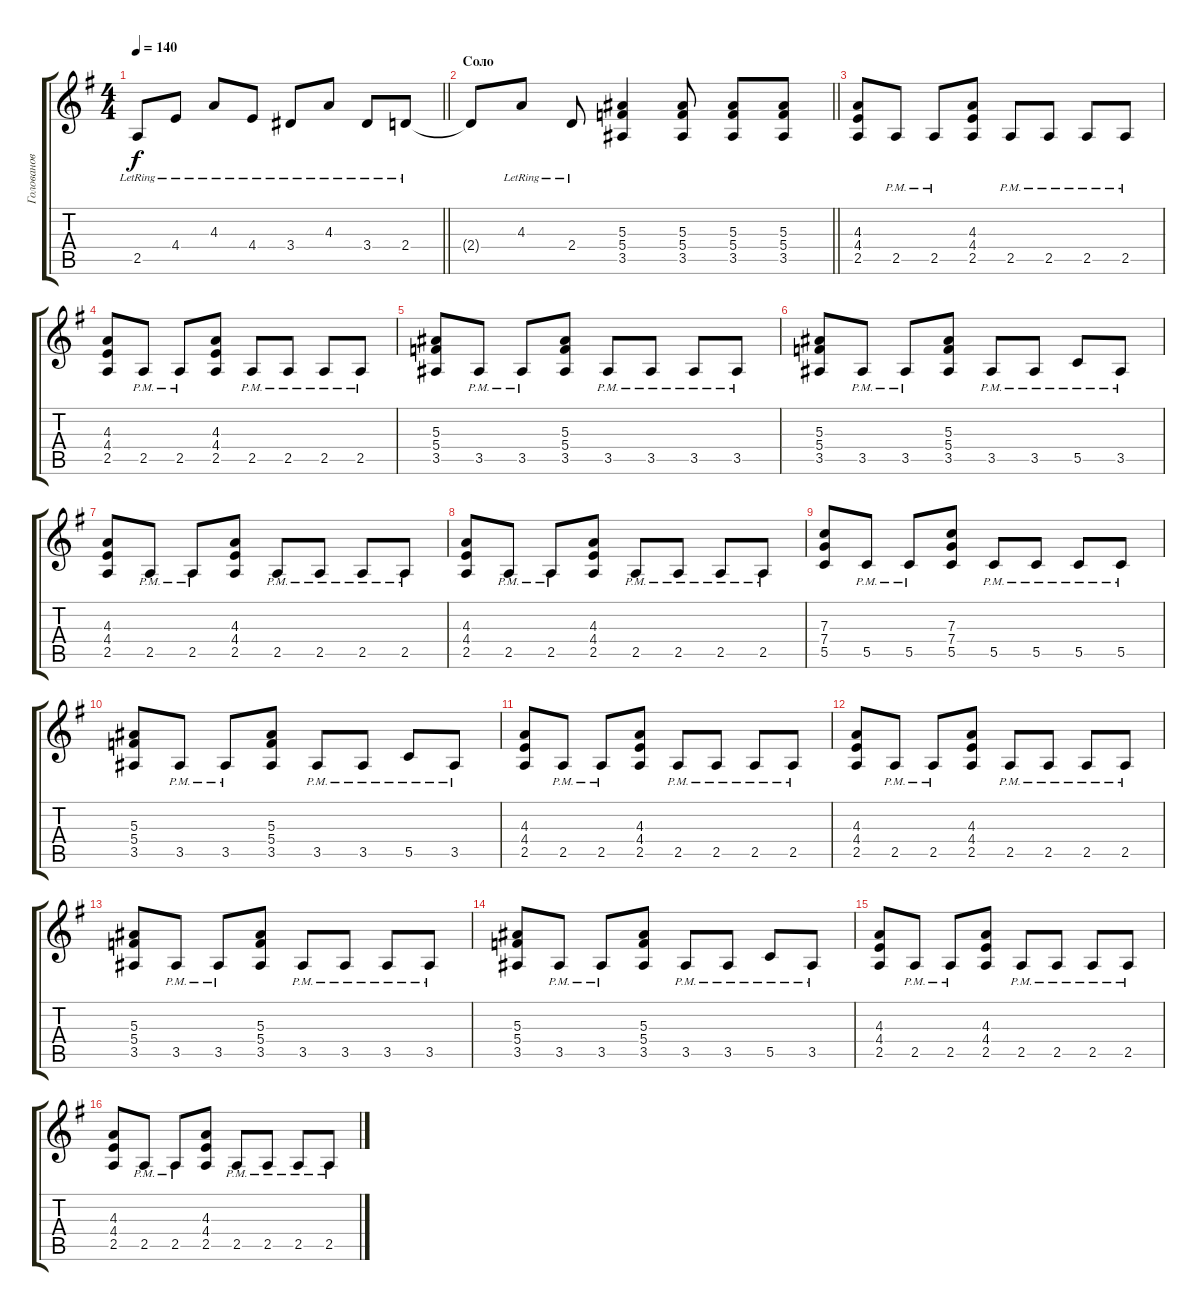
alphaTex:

\track ("Голованов" "Голованов") {instrument distortionguitar}
\staff {score tabs}
\tuning (D4 A3 F3 C3 G2 D2) {hide}
\ts (4 4)
\tempo 140
\clef g2
\barLineRight lightlight
\ks g
2.5{lr}.8{dy f} 4.4{lr}.8 4.3{lr}.8 4.4{lr}.8 3.4{lr}.8 4.3{lr}.8 3.4{lr}.8 2.4{lr}.8 |
\section ("" "Соло")
\barLineRight lightlight
2.4{t}.8 4.3{lr}.8 2.4{lr}.8 (5.3 5.4 3.5).4 (5.3 5.4 3.5).8 (5.3 5.4 3.5).8 (5.3 5.4 3.5).8 |
(4.3 4.4 2.5).8 2.5{pm}.8 2.5{pm}.8 (4.3 4.4 2.5).8 2.5{pm}.8 2.5{pm}.8 2.5{pm}.8 2.5{pm}.8 |
(4.3 4.4 2.5).8 2.5{pm}.8 2.5{pm}.8 (4.3 4.4 2.5).8 2.5{pm}.8 2.5{pm}.8 2.5{pm}.8 2.5{pm}.8 |
(5.3 5.4 3.5).8 3.5{pm}.8 3.5{pm}.8 (5.3 5.4 3.5).8 3.5{pm}.8 3.5{pm}.8 3.5{pm}.8 3.5{pm}.8 |
(5.3 5.4 3.5).8 3.5{pm}.8 3.5{pm}.8 (5.3 5.4 3.5).8 3.5{pm}.8 3.5{pm}.8 5.5{pm}.8 3.5{pm}.8 |
(4.3 4.4 2.5).8 2.5{pm}.8 2.5{pm}.8 (4.3 4.4 2.5).8 2.5{pm}.8 2.5{pm}.8 2.5{pm}.8 2.5{pm}.8 |
(4.3 4.4 2.5).8 2.5{pm}.8 2.5{pm}.8 (4.3 4.4 2.5).8 2.5{pm}.8 2.5{pm}.8 2.5{pm}.8 2.5{pm}.8 |
(7.3 7.4 5.5).8 5.5{pm}.8 5.5{pm}.8 (7.3 7.4 5.5).8 5.5{pm}.8 5.5{pm}.8 5.5{pm}.8 5.5{pm}.8 |
(5.3 5.4 3.5).8 3.5{pm}.8 3.5{pm}.8 (5.3 5.4 3.5).8 3.5{pm}.8 3.5{pm}.8 5.5{pm}.8 3.5{pm}.8 |
(4.3 4.4 2.5).8 2.5{pm}.8 2.5{pm}.8 (4.3 4.4 2.5).8 2.5{pm}.8 2.5{pm}.8 2.5{pm}.8 2.5{pm}.8 |
(4.3 4.4 2.5).8 2.5{pm}.8 2.5{pm}.8 (4.3 4.4 2.5).8 2.5{pm}.8 2.5{pm}.8 2.5{pm}.8 2.5{pm}.8 |
(5.3 5.4 3.5).8 3.5{pm}.8 3.5{pm}.8 (5.3 5.4 3.5).8 3.5{pm}.8 3.5{pm}.8 3.5{pm}.8 3.5{pm}.8 |
(5.3 5.4 3.5).8 3.5{pm}.8 3.5{pm}.8 (5.3 5.4 3.5).8 3.5{pm}.8 3.5{pm}.8 5.5{pm}.8 3.5{pm}.8 |
(4.3 4.4 2.5).8 2.5{pm}.8 2.5{pm}.8 (4.3 4.4 2.5).8 2.5{pm}.8 2.5{pm}.8 2.5{pm}.8 2.5{pm}.8 |
(4.3 4.4 2.5).8 2.5{pm}.8 2.5{pm}.8 (4.3 4.4 2.5).8 2.5{pm}.8 2.5{pm}.8 2.5{pm}.8 2.5{pm}.8
